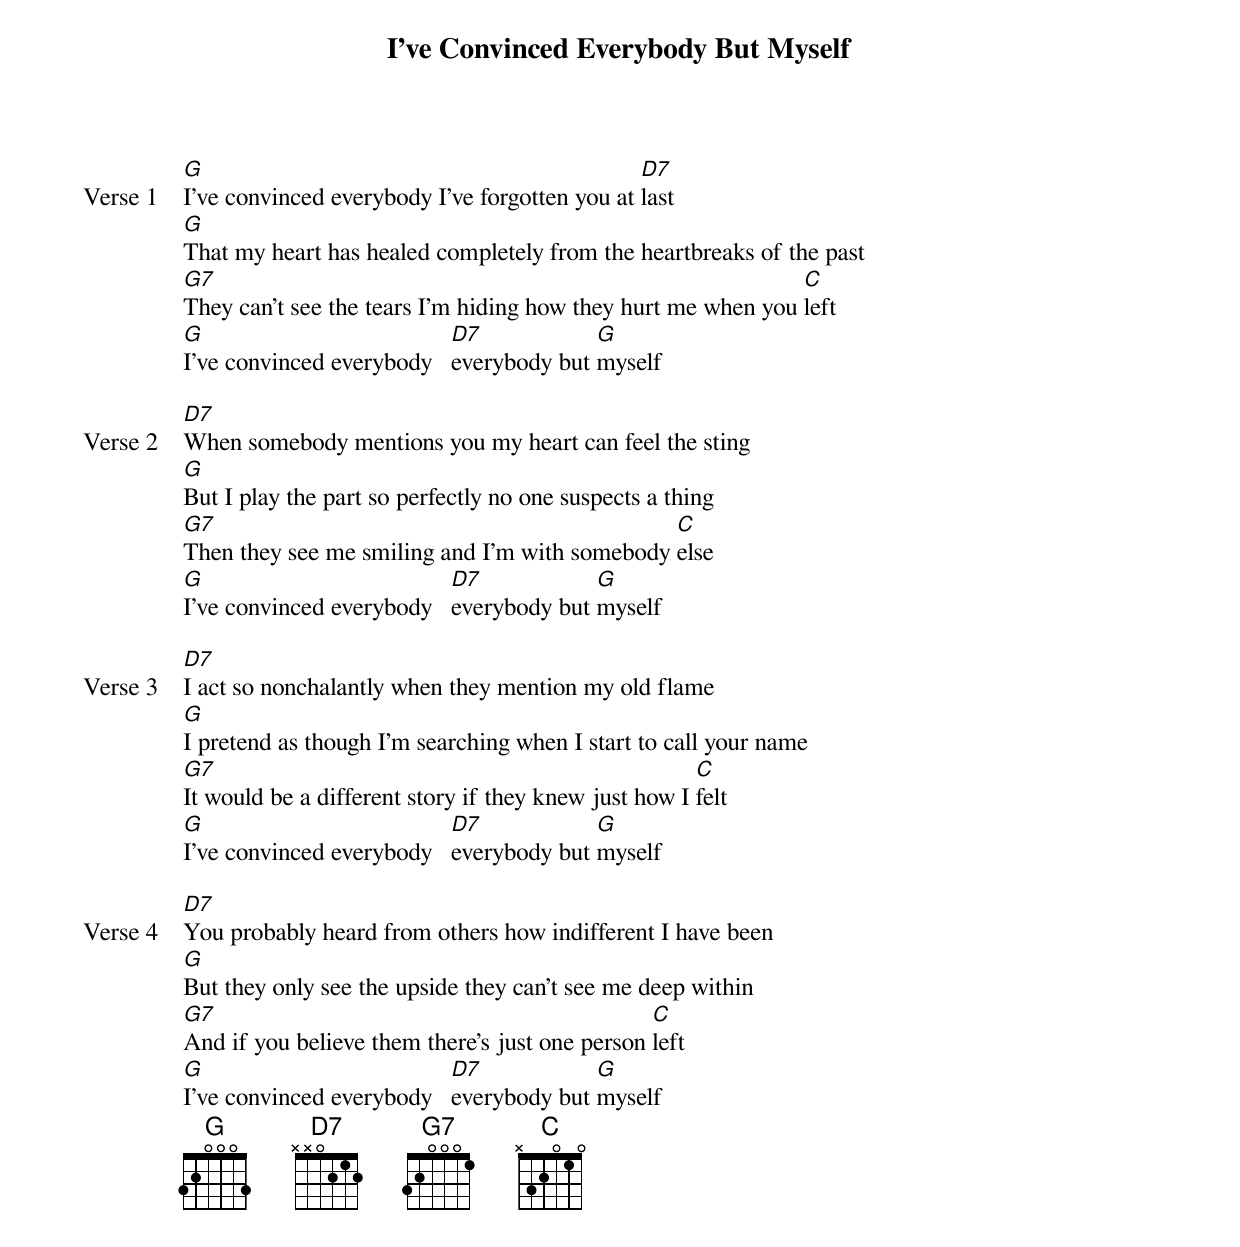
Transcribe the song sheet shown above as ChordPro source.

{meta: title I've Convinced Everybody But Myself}
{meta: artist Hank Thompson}
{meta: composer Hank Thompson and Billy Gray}
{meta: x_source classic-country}
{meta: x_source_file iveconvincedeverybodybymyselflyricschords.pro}
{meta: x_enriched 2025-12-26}

{start_of_verse: Verse 1}
[G]I've convinced everybody I've forgotten you at [D7]last
[G]That my heart has healed completely from the heartbreaks of the past
[G7]They can't see the tears I'm hiding how they hurt me when you [C]left
[G]I've convinced everybody   [D7]everybody but [G]myself
{end_of_verse}

{start_of_verse: Verse 2}
[D7]When somebody mentions you my heart can feel the sting
[G]But I play the part so perfectly no one suspects a thing
[G7]Then they see me smiling and I'm with somebody [C]else
[G]I've convinced everybody   [D7]everybody but [G]myself
{end_of_verse}

{start_of_verse: Verse 3}
[D7]I act so nonchalantly when they mention my old flame
[G]I pretend as though I'm searching when I start to call your name
[G7]It would be a different story if they knew just how I [C]felt
[G]I've convinced everybody   [D7]everybody but [G]myself
{end_of_verse}

{start_of_verse: Verse 4}
[D7]You probably heard from others how indifferent I have been
[G]But they only see the upside they can't see me deep within
[G7]And if you believe them there's just one person [C]left
[G]I've convinced everybody   [D7]everybody but [G]myself
{end_of_verse}
